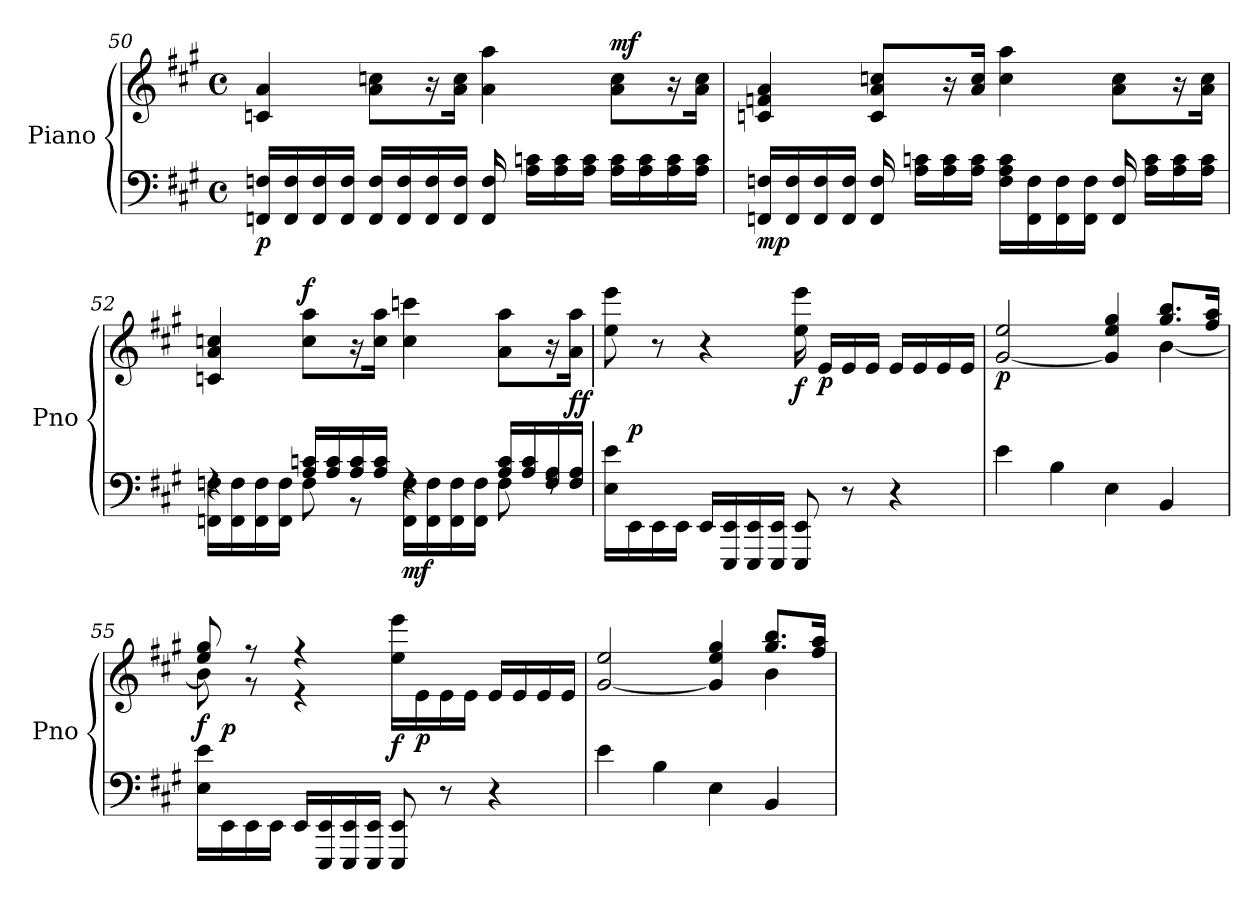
**kern	**kern	**dynam
*part1	*part1	*part1
*staff2	*staff1	*staff1/2
*I"Piano	*	*
*I'Pno	*	*
!!LO:LB:g=z
*clefF4	*clefG2	*
*k[f#c#g#]	*k[f#c#g#]	*
*M4/4	*M4/4	*
*met(c)	*met(c)	*
=50	=50	=50
!	!	!LO:DY:b=2
16FFn/ 16Fn/LL	4cn/ 4a/	p
16FF/ 16F/	.	.
16FF/ 16F/	.	.
16FF/ 16F/JJ	.	.
16FF/ 16F/LL	8a\ 8ccn\L	.
16FF/ 16F/	.	.
16FF/ 16F/	16r	.
16FF/ 16F/JJ	16a\ 16cc\Jk	.
16FF/ 16F/	4a\ 4aa\	.
16A\ 16cn\LL	.	.
16A\ 16c\	.	.
16A\ 16c\JJ	.	.
!	!	!LO:DY:a
16A\ 16c\LL	8a\ 8cc\L	mf
16A\ 16c\	.	.
16A\ 16c\	16r	.
16A\ 16c\JJ	16a\ 16cc\Jk	.
=51	=51	=51
!	!	!LO:DY:b=2
16FFn/ 16Fn/LL	4cn/ 4fn/ 4a/	mp
16FF/ 16F/	.	.
16FF/ 16F/	.	.
16FF/ 16F/JJ	.	.
16FF/ 16F/	8c/ 8a/ 8ccn/L	.
16A\ 16cn\LL	.	.
16A\ 16c\	16r	.
16A\ 16c\JJ	16a/ 16cc/Jk	.
16F\ 16A\ 16c\LL	4cc\ 4aa\	.
16FF\ 16F\	.	.
16FF\ 16F\	.	.
16FF\ 16F\JJ	.	.
16FF/ 16F/	8a\ 8cc\L	.
16A\ 16c\LL	.	.
16A\ 16c\	16r	.
16A\ 16c\JJ	16a\ 16cc\Jk	.
!!LO:LB:g=z
=52	=52	=52
*^	*	*
4rF	16FFn\ 16Fn\LL	4cn/ 4a/ 4ccn/	.
.	16FF\ 16F\	.	.
.	16FF\ 16F\	.	.
.	16FF\ 16F\JJ	.	.
!	!	!	!LO:DY:a
16A/ 16cn/LL	8F\	8cc\ 8aa\L	f
16A/ 16c/	.	.	.
16A/ 16c/	8r	16r	.
16A/ 16c/JJ	.	16cc\ 16aa\Jk	.
!	!	!	!LO:DY:b=2
4rF	16FF\ 16F\LL	4cc\ 4cccn\	mf
.	16FF\ 16F\	.	.
.	16FF\ 16F\	.	.
.	16FF\ 16F\JJ	.	.
16A/ 16c/LL	8F\	8a\ 8aa\L	.
16A/ 16c/	.	.	.
16F/ 16A/	8rF	16r	.
!	!	!	!LO:DY:b
16F/ 16A/JJ	.	16a\ 16aa\Jk	ff
*v	*v	*	*
=53	=53	=53
16E\ 16e\LL	8ee\ 8eee\	.
!	!	!LO:DY:a=2
16EE\	.	p
16EE\	8r	.
16EE\JJ	.	.
16EE/LL	4r	.
16EEE/ 16EE/	.	.
16EEE/ 16EE/	.	.
16EEE/ 16EE/JJ	.	.
!	!	!LO:DY:b
8EEE/ 8EE/	16ee\ 16eee\	f
!	!	!LO:DY:b
.	16e/LL	p
8r	16e/	.
.	16e/JJ	.
4r	16e/LL	.
.	16e/	.
.	16e/	.
.	16e/JJ	.
=54	=54	=54
*	*^	*
!	!	!	!LO:DY:b
4e\	[2g#/ 2ee/	2.ryy	p
4B\	.	.	.
4E\	4g#/] 4ee/ 4gg#/	.	.
4BB/	8.gg#/ 8.bb/L	[4b\	.
.	16ff#/ 16aa/Jk	.	.
!!LO:LB:g=z	!!
=55	=55	=55	=55
!	!	!	!LO:DY:b
16E\ 16e\LL	8ee/ 8gg#/	8b\]	f
!	!	!	!LO:DY:a=2
16EE\	.	.	p
16EE\	8r	8r	.
16EE\JJ	.	.	.
16EE/LL	4r	4r	.
16EEE/ 16EE/	.	.	.
16EEE/ 16EE/	.	.	.
16EEE/ 16EE/JJ	.	.	.
!	!	!	!LO:DY:b
8EEE/ 8EE/	16ee\ 16eee\LL	2ryy	f
!	!	!	!LO:DY:b
.	16e\	.	p
8r	16e\	.	.
.	16e\JJ	.	.
4r	16e/LL	.	.
.	16e/	.	.
.	16e/	.	.
.	16e/JJ	.	.
=56	=56	=56	=56
4e\	[2g#/ 2ee/	2.ryy	.
4B\	.	.	.
4E\	4g#/] 4ee/ 4gg#/	.	.
4BB/	8.gg#/ 8.bb/L	4b\	.
.	16ff#/ 16aa/Jk	.	.
*	*v	*v	*
=	=	=
*-	*-	*-
